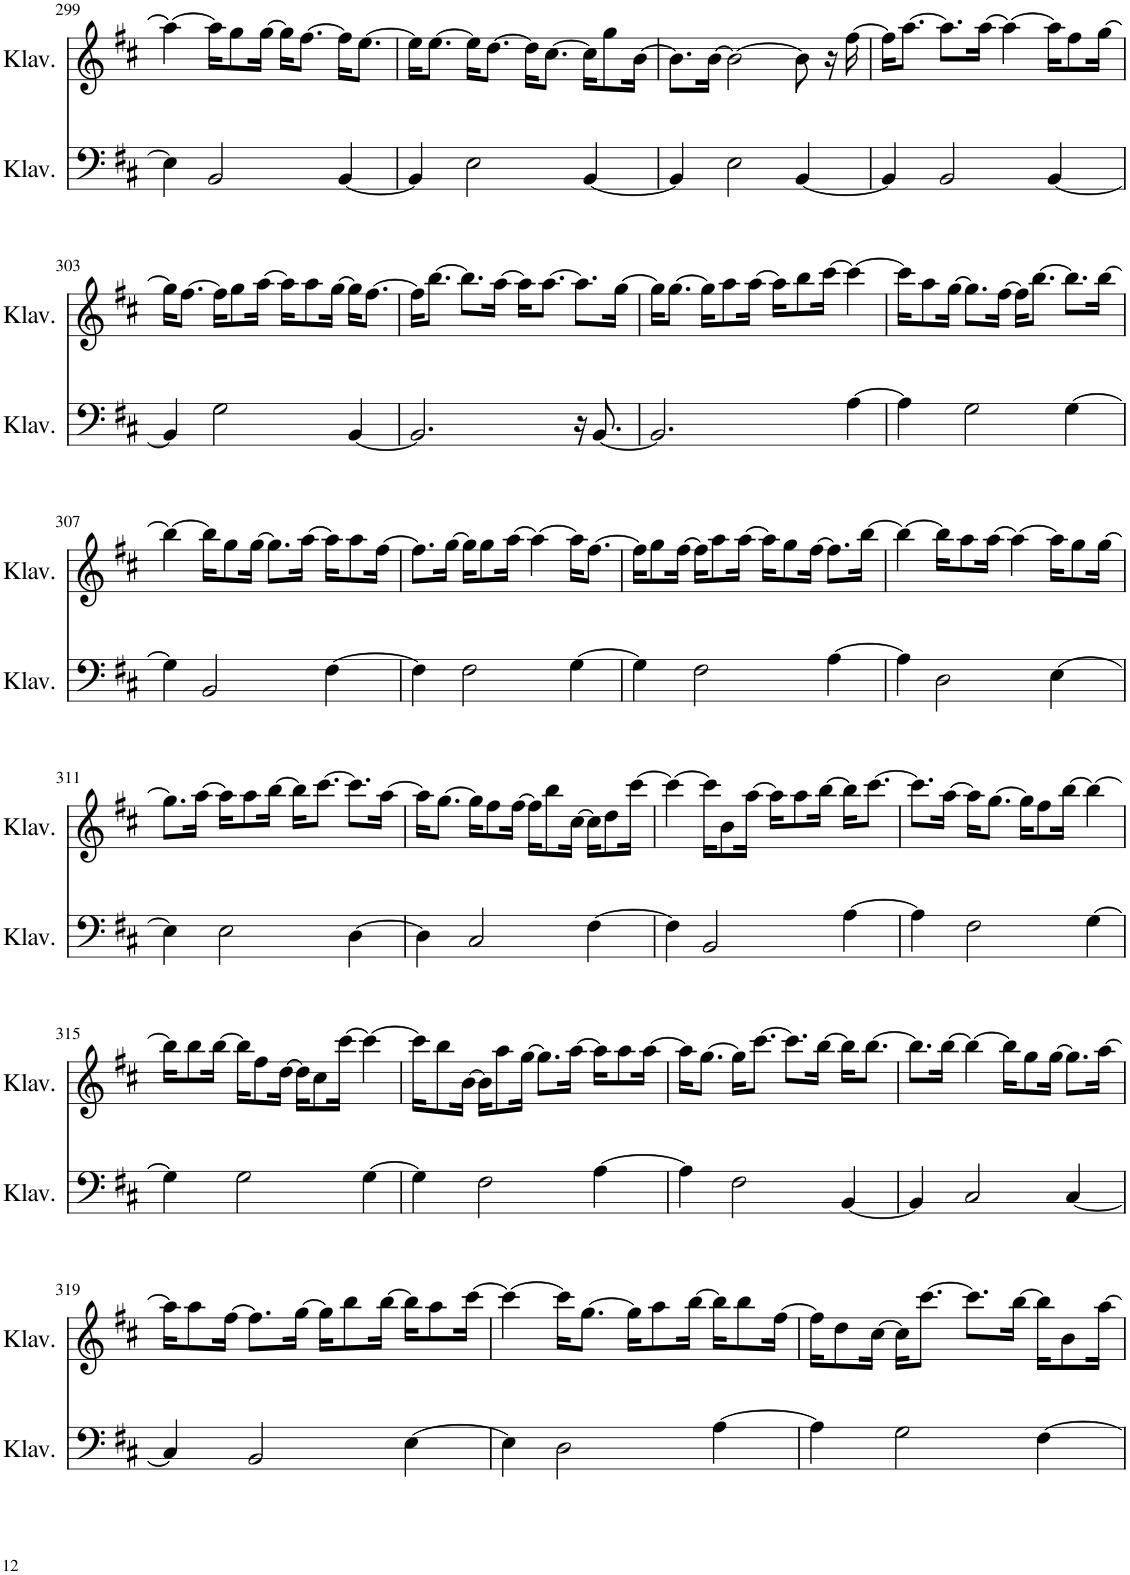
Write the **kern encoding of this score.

**kern	**kern
*part2	*part1
*staff2	*staff1
*I"Klavier	*I"Klavier
*I'Klav.	*I'Klav.
!!LO:PB:g=z
*clefF4	*clefG2
*k[f#c#]	*k[f#c#]
*M4/4	*M4/4
=299	=299
4E\]	4aa\_
2BB/	16aa\KL]
.	8gg\
.	[16gg\Jk
.	16gg\KL]
.	[8.ff#\J
[4BB/	16ff#\KL]
.	[8.ee\J
=300	=300
4BB/]	16ee\KL]
.	[8.ee\J
2E\	16ee\KL]
.	[8.dd\J
.	16dd\KL]
.	[8.cc#\J
[4BB/	16cc#\KL]
.	8gg\
.	[16b\Jk
=301	=301
4BB/]	8.b\L]
.	[16b\Jk
2E\	2b\_
[4BB/	8b\]
.	16r
.	[16ff#\
=302	=302
4BB/]	16ff#\KL]
.	[8.aa\J
2BB/	8.aa\L]
.	[16aa\Jk
.	4aa\_
[4BB/	16aa\KL]
.	8ff#\
.	[16gg\Jk
!!LO:LB:g=z
=303	=303
4BB/]	16gg\KL]
.	[8.ff#\J
2G\	16ff#\KL]
.	8gg\
.	[16aa\Jk
.	16aa\KL]
.	8aa\
.	[16gg\Jk
[4BB/	16gg\KL]
.	[8.ff#\J
=304	=304
2.BB/]	16ff#\KL]
.	[8.bb\J
.	8.bb\L]
.	[16aa\Jk
.	16aa\KL]
.	[8.aa\J
16r	8.aa\L]
[8.BB/	.
.	[16gg\Jk
=305	=305
2.BB/]	16gg\KL]
.	[8.gg\J
.	16gg\KL]
.	8aa\
.	[16aa\Jk
.	16aa\KL]
.	8bb\
.	[16ccc#\Jk
[4A\	4ccc#\_
=306	=306
4A\]	16ccc#\KL]
.	8aa\
.	[16gg\Jk
2G\	8.gg\L]
.	[16ff#\Jk
.	16ff#\KL]
.	[8.bb\J
[4G\	8.bb\L]
.	[16bb\Jk
!!LO:LB:g=z
=307	=307
4G\]	4bb\_
2BB/	16bb\KL]
.	8gg\
.	[16gg\Jk
.	8.gg\L]
.	[16aa\Jk
[4F#\	16aa\KL]
.	8aa\
.	[16ff#\Jk
=308	=308
4F#\]	8.ff#\L]
.	[16gg\Jk
2F#\	16gg\KL]
.	8gg\
.	[16aa\Jk
.	4aa\_
[4G\	16aa\KL]
.	[8.ff#\J
=309	=309
4G\]	16ff#\KL]
.	8gg\
.	[16ff#\Jk
2F#\	16ff#\KL]
.	8aa\
.	[16aa\Jk
.	16aa\KL]
.	8gg\
.	[16ff#\Jk
[4A\	8.ff#\L]
.	[16bb\Jk
=310	=310
4A\]	4bb\_
2D\	16bb\KL]
.	8aa\
.	[16aa\Jk
.	4aa\_
[4E\	16aa\KL]
.	8gg\
.	[16gg\Jk
!!LO:LB:g=z
=311	=311
4E\]	8.gg\L]
.	[16aa\Jk
2E\	16aa\KL]
.	8aa\
.	[16bb\Jk
.	16bb\KL]
.	[8.ccc#\J
[4D\	8.ccc#\L]
.	[16aa\Jk
=312	=312
4D\]	16aa\KL]
.	[8.gg\J
2C#/	16gg\KL]
.	8ff#\
.	[16ff#\Jk
.	16ff#\KL]
.	8bb\
.	[16cc#\Jk
[4F#\	16cc#\KL]
.	8dd\
.	[16ccc#\Jk
=313	=313
4F#\]	4ccc#\_
2BB/	16ccc#\KL]
.	8b\
.	[16aa\Jk
.	16aa\KL]
.	8aa\
.	[16bb\Jk
[4A\	16bb\KL]
.	[8.ccc#\J
=314	=314
4A\]	8.ccc#\L]
.	[16aa\Jk
2F#\	16aa\KL]
.	[8.gg\J
.	16gg\KL]
.	8ff#\
.	[16bb\Jk
[4G\	4bb\_
!!LO:LB:g=z
=315	=315
4G\]	16bb\KL]
.	8bb\
.	[16bb\Jk
2G\	16bb\KL]
.	8ff#\
.	[16dd\Jk
.	16dd\KL]
.	8cc#\
.	[16ccc#\Jk
[4G\	4ccc#\_
=316	=316
4G\]	16ccc#\KL]
.	8bb\
.	[16b\Jk
2F#\	16b\KL]
.	8aa\
.	[16gg\Jk
.	8.gg\L]
.	[16aa\Jk
[4A\	16aa\KL]
.	8aa\
.	[16aa\Jk
=317	=317
4A\]	16aa\KL]
.	[8.gg\J
2F#\	16gg\KL]
.	[8.ccc#\J
.	8.ccc#\L]
.	[16bb\Jk
[4BB/	16bb\KL]
.	[8.bb\J
=318	=318
4BB/]	8.bb\L]
.	[16bb\Jk
2C#/	4bb\_
.	16bb\KL]
.	8gg\
.	[16gg\Jk
[4C#/	8.gg\L]
.	[16aa\Jk
!!LO:LB:g=z
=319	=319
4C#/]	16aa\KL]
.	8aa\
.	[16ff#\Jk
2BB/	8.ff#\L]
.	[16gg\Jk
.	16gg\KL]
.	8bb\
.	[16bb\Jk
[4E\	16bb\KL]
.	8aa\
.	[16ccc#\Jk
=320	=320
4E\]	4ccc#\_
2D\	16ccc#\KL]
.	[8.gg\J
.	16gg\KL]
.	8aa\
.	[16bb\Jk
[4A\	16bb\KL]
.	8bb\
.	[16ff#\Jk
=321	=321
4A\]	16ff#\KL]
.	8dd\
.	[16cc#\Jk
2G\	16cc#\KL]
.	[8.ccc#\J
.	8.ccc#\L]
.	[16bb\Jk
[4F#\	16bb\KL]
.	8b\
.	[16aa\Jk
=	=
*-	*-
